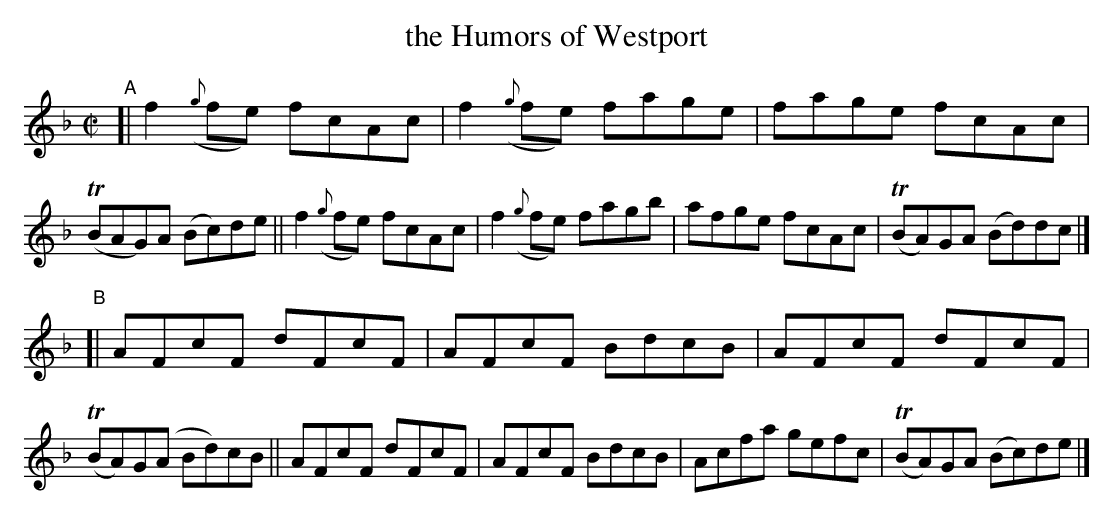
X:1
T: the Humors of Westport
M: C|
L: 1/8
K: F
"^A"\
[| f2({g}fe) fcAc | f2({g}fe) fage | fage fcAc | (TBAG)A (Bc)de \
|| f2({g}fe) fcAc | f2({g}fe) fagb | afge fcAc | (TBA)GA (Bd)dc |]
"^B"\
[| AFcF dFcF | AFcF BdcB | AFcF dFcF | (TBA)G(A Bd)cB \
|| AFcF dFcF | AFcF BdcB | Acfa gefc | (TBA)GA (Bc)de |]
